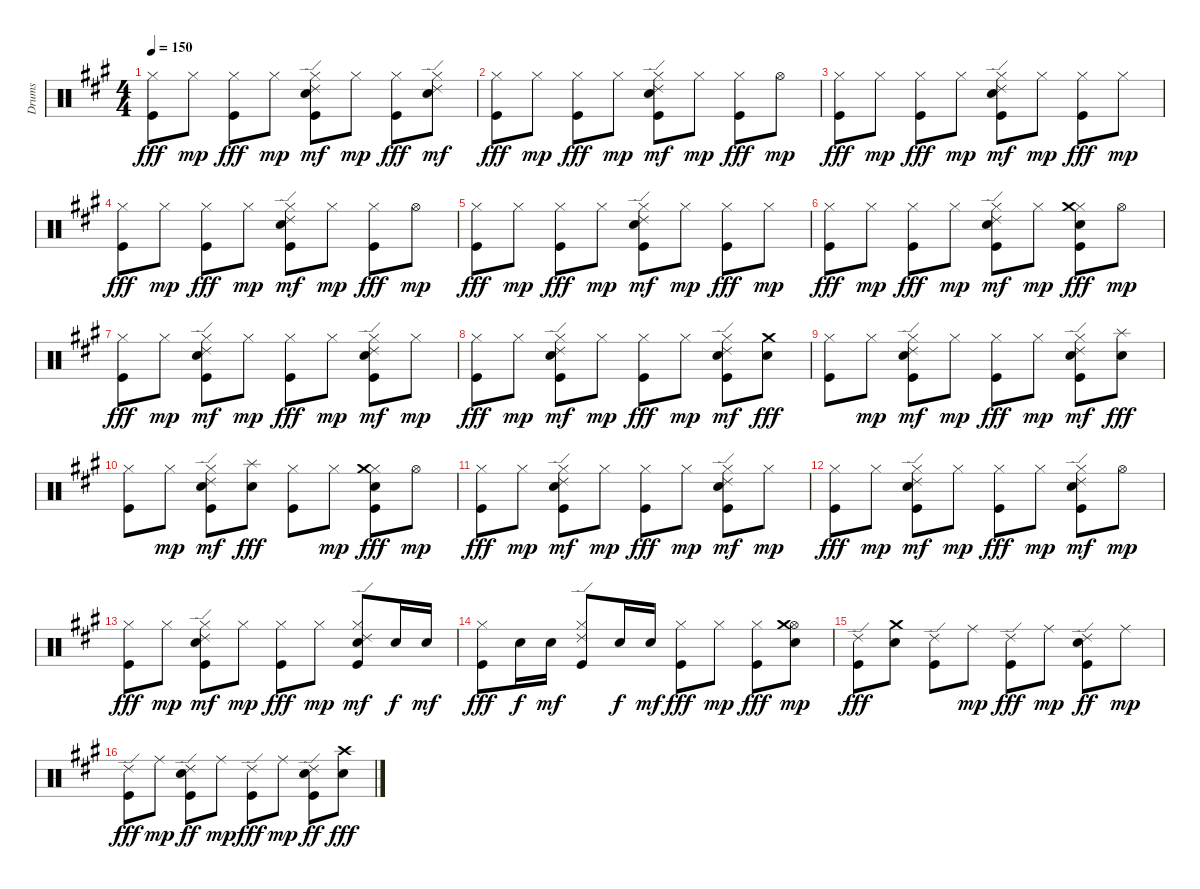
\track ("Drums" "Drums") {instrument percussion}
\staff {score}
\articulation defaults
\ts (4 4)
\tempo 150
\clef neutral
\ks a
("Kick (hit)" "Hi-Hat (closed)").8{dy fff} "Hi-Hat (closed)".8{dy mp} ("Kick (hit)" "Hi-Hat (closed)").8{dy fff} "Hi-Hat (closed)".8{dy mp} ("Kick (hit)" "Electric Snare (hit)" "Hi-Hat (closed)" "Ride (edge) 2").8{dy mf} "Hi-Hat (closed)".8{dy mp} ("Kick (hit)" "Hi-Hat (closed)").8{dy fff} ("Electric Snare (hit)" "Hi-Hat (closed)" "Ride (edge) 2").8{dy mf} |
("Kick (hit)" "Hi-Hat (closed)").8{dy fff} "Hi-Hat (closed)".8{dy mp} ("Kick (hit)" "Hi-Hat (closed)").8{dy fff} "Hi-Hat (closed)".8{dy mp} ("Kick (hit)" "Electric Snare (hit)" "Hi-Hat (closed)" "Ride (edge) 2").8{dy mf} "Hi-Hat (closed)".8{dy mp} ("Kick (hit)" "Hi-Hat (closed)").8{dy fff} "Hi-Hat (open)".8{dy mp} |
("Kick (hit)" "Hi-Hat (closed)").8{dy fff} "Hi-Hat (closed)".8{dy mp} ("Kick (hit)" "Hi-Hat (closed)").8{dy fff} "Hi-Hat (closed)".8{dy mp} ("Kick (hit)" "Electric Snare (hit)" "Hi-Hat (closed)" "Ride (edge) 2").8{dy mf} "Hi-Hat (closed)".8{dy mp} ("Kick (hit)" "Hi-Hat (closed)").8{dy fff} "Hi-Hat (closed)".8{dy mp} |
("Kick (hit)" "Hi-Hat (closed)").8{dy fff} "Hi-Hat (closed)".8{dy mp} ("Kick (hit)" "Hi-Hat (closed)").8{dy fff} "Hi-Hat (closed)".8{dy mp} ("Kick (hit)" "Electric Snare (hit)" "Hi-Hat (closed)" "Ride (edge) 2").8{dy mf} "Hi-Hat (closed)".8{dy mp} ("Kick (hit)" "Hi-Hat (closed)").8{dy fff} "Hi-Hat (open)".8{dy mp} |
("Kick (hit)" "Hi-Hat (closed)").8{dy fff} "Hi-Hat (closed)".8{dy mp} ("Kick (hit)" "Hi-Hat (closed)").8{dy fff} "Hi-Hat (closed)".8{dy mp} ("Kick (hit)" "Electric Snare (hit)" "Hi-Hat (closed)" "Ride (edge) 2").8{dy mf} "Hi-Hat (closed)".8{dy mp} ("Kick (hit)" "Hi-Hat (closed)").8{dy fff} "Hi-Hat (closed)".8{dy mp} |
("Kick (hit)" "Hi-Hat (closed)").8{dy fff} "Hi-Hat (closed)".8{dy mp} ("Kick (hit)" "Hi-Hat (closed)").8{dy fff} "Hi-Hat (closed)".8{dy mp} ("Kick (hit)" "Electric Snare (hit)" "Hi-Hat (closed)" "Ride (edge) 2").8{dy mf} "Hi-Hat (closed)".8{dy mp} ("Kick (hit)" "Electric Snare (hit)" "Hi-Hat (closed)" "Crash medium (hit)").8{dy fff} "Hi-Hat (open)".8{dy mp} |
("Kick (hit)" "Hi-Hat (closed)").8{dy fff} "Hi-Hat (closed)".8{dy mp} ("Kick (hit)" "Electric Snare (hit)" "Hi-Hat (closed)" "Ride (edge) 2").8{dy mf} "Hi-Hat (closed)".8{dy mp} ("Kick (hit)" "Hi-Hat (closed)").8{dy fff} "Hi-Hat (closed)".8{dy mp} ("Kick (hit)" "Electric Snare (hit)" "Hi-Hat (closed)" "Ride (edge) 2").8{dy mf} "Hi-Hat (closed)".8{dy mp} |
("Kick (hit)" "Hi-Hat (closed)").8{dy fff} "Hi-Hat (closed)".8{dy mp} ("Kick (hit)" "Electric Snare (hit)" "Hi-Hat (closed)" "Ride (edge) 2").8{dy mf} "Hi-Hat (closed)".8{dy mp} ("Kick (hit)" "Hi-Hat (closed)").8{dy fff} "Hi-Hat (closed)".8{dy mp} ("Kick (hit)" "Electric Snare (hit)" "Hi-Hat (closed)" "Ride (edge) 2").8{dy mf} ("Electric Snare (hit)" "Crash medium (hit)").8{dy fff} |
("Kick (hit)" "Hi-Hat (closed)").8 "Hi-Hat (closed)".8{dy mp} ("Kick (hit)" "Electric Snare (hit)" "Hi-Hat (closed)" "Ride (edge) 2").8{dy mf} "Hi-Hat (closed)".8{dy mp} ("Kick (hit)" "Hi-Hat (closed)").8{dy fff} "Hi-Hat (closed)".8{dy mp} ("Kick (hit)" "Electric Snare (hit)" "Hi-Hat (closed)" "Ride (edge) 2").8{dy mf} ("Electric Snare (hit)" "Splash (hit)").8{dy fff} |
("Kick (hit)" "Hi-Hat (closed)").8 "Hi-Hat (closed)".8{dy mp} ("Kick (hit)" "Electric Snare (hit)" "Hi-Hat (closed)" "Ride (edge) 2").8{dy mf} ("Electric Snare (hit)" "Splash (hit)").8{dy fff} ("Kick (hit)" "Hi-Hat (closed)").8 "Hi-Hat (closed)".8{dy mp} ("Kick (hit)" "Electric Snare (hit)" "Hi-Hat (closed)" "Crash medium (hit)").8{dy fff} "Hi-Hat (open)".8{dy mp} |
("Kick (hit)" "Hi-Hat (closed)").8{dy fff} "Hi-Hat (closed)".8{dy mp} ("Kick (hit)" "Electric Snare (hit)" "Hi-Hat (closed)" "Ride (edge) 2").8{dy mf} "Hi-Hat (closed)".8{dy mp} ("Kick (hit)" "Hi-Hat (closed)").8{dy fff} "Hi-Hat (closed)".8{dy mp} ("Kick (hit)" "Electric Snare (hit)" "Hi-Hat (closed)" "Ride (edge) 2").8{dy mf} "Hi-Hat (closed)".8{dy mp} |
("Kick (hit)" "Hi-Hat (closed)").8{dy fff} "Hi-Hat (closed)".8{dy mp} ("Kick (hit)" "Electric Snare (hit)" "Hi-Hat (closed)" "Ride (edge) 2").8{dy mf} "Hi-Hat (closed)".8{dy mp} ("Kick (hit)" "Hi-Hat (closed)").8{dy fff} "Hi-Hat (closed)".8{dy mp} ("Kick (hit)" "Electric Snare (hit)" "Hi-Hat (closed)" "Ride (edge) 2").8{dy mf} "Hi-Hat (open)".8{dy mp} |
("Kick (hit)" "Hi-Hat (closed)").8{dy fff} "Hi-Hat (closed)".8{dy mp} ("Kick (hit)" "Electric Snare (hit)" "Hi-Hat (closed)" "Ride (edge) 2").8{dy mf} "Hi-Hat (closed)".8{dy mp} ("Kick (hit)" "Hi-Hat (closed)").8{dy fff} "Hi-Hat (closed)".8{dy mp} ("Kick (hit)" "Electric Snare (hit)" "Hi-Hat (closed)" "Ride (edge) 2").8{dy mf} "Electric Snare (hit)".16{dy f} "Electric Snare (hit)".16{dy mf} |
("Kick (hit)" "Hi-Hat (closed)").8{dy fff} "Electric Snare (hit)".16{dy f} "Electric Snare (hit)".16{dy mf} ("Kick (hit)" "Hi-Hat (closed)" "Ride (edge) 2").8 "Electric Snare (hit)".16{dy f} "Electric Snare (hit)".16{dy mf} ("Kick (hit)" "Hi-Hat (closed)").8{dy fff} "Hi-Hat (closed)".8{dy mp} ("Kick (hit)" "Hi-Hat (closed)").8{dy fff} ("Electric Snare (hit)" "Hi-Hat (open)" "Crash medium (hit)").8{dy mp} |
("Kick (hit)" "Ride (edge) 2").8{dy fff} ("Electric Snare (hit)" "Crash medium (hit)").8 ("Kick (hit)" "Ride (edge) 2").8 "Ride (middle)".8{dy mp} ("Kick (hit)" "Ride (edge) 2").8{dy fff} "Ride (middle)".8{dy mp} ("Kick (hit)" "Electric Snare (hit)" "Ride (edge) 2").8{dy ff} "Ride (middle)".8{dy mp} |
("Kick (hit)" "Ride (edge) 2").8{dy fff} "Ride (middle)".8{dy mp} ("Kick (hit)" "Electric Snare (hit)" "Ride (edge) 2").8{dy ff} "Ride (middle)".8{dy mp} ("Kick (hit)" "Ride (edge) 2").8{dy fff} "Ride (middle)".8{dy mp} ("Kick (hit)" "Electric Snare (hit)" "Ride (edge) 2").8{dy ff} ("Electric Snare (hit)" "Crash high (hit)").8{dy fff}
